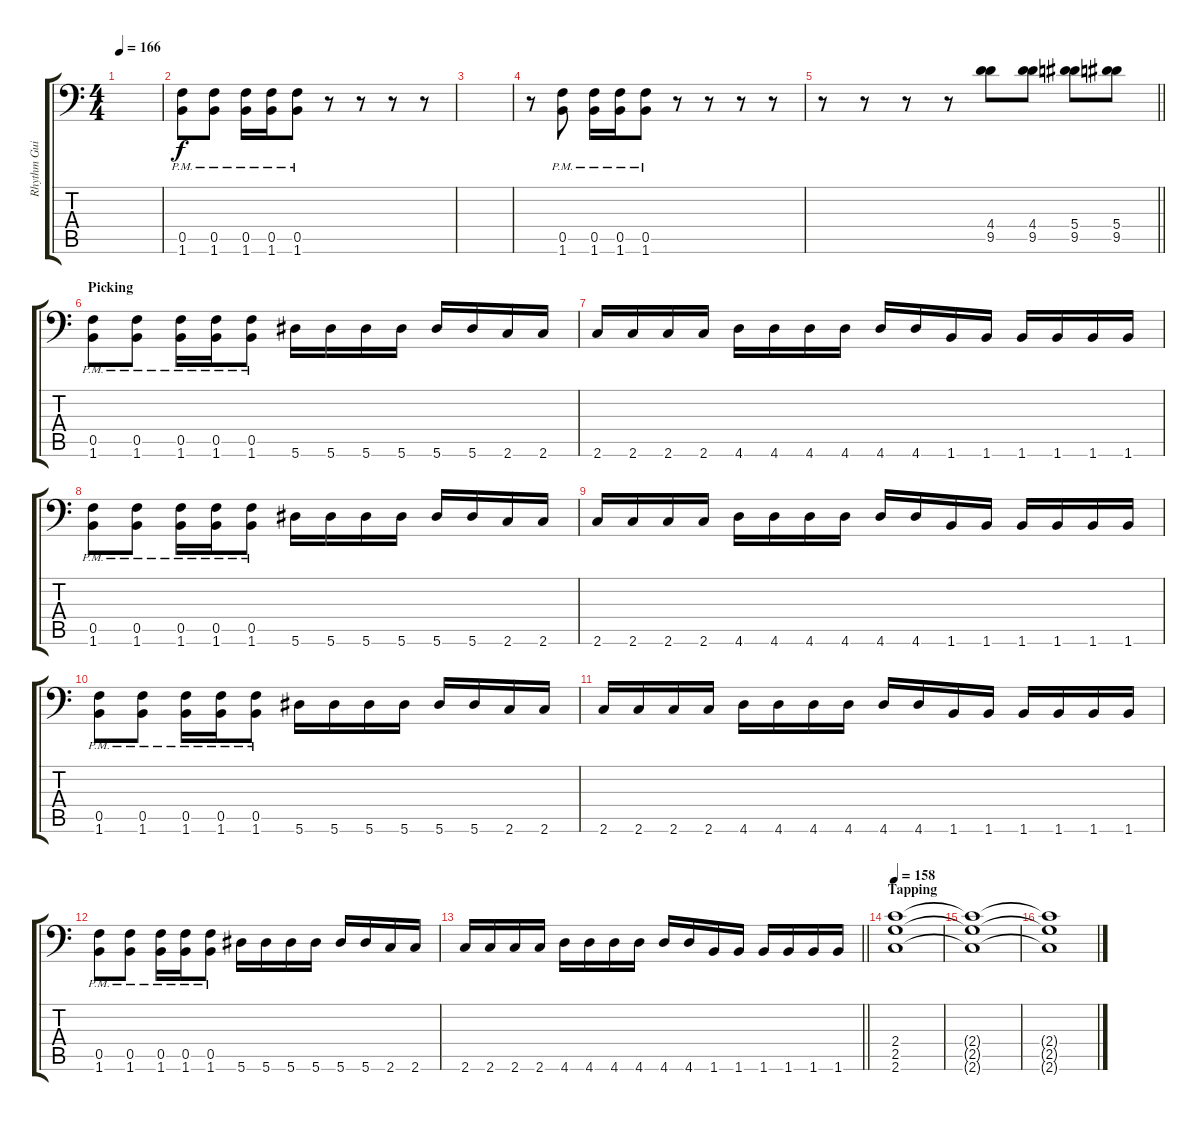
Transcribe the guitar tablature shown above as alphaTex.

\track ("Rhythm Guitar" "Rhythm Gui") {instrument distortionguitar}
\staff {score tabs}
\tuning (C4 G3 Eb3 Bb2 F2 Bb1) {hide}
\ts (4 4)
\tempo 166
\clef f4
\ks c
|
(0.5{pm} 1.6{pm}).8 (0.5{pm} 1.6{pm}).8 (0.5{pm} 1.6{pm}).16 (0.5{pm} 1.6{pm}).16 (0.5{pm} 1.6{pm}).8 r.8 r.8 r.8 r.8 |
|
r.8 (0.5{pm} 1.6{pm}).8 (0.5{pm} 1.6{pm}).16 (0.5{pm} 1.6{pm}).16 (0.5{pm} 1.6{pm}).8 r.8 r.8 r.8 r.8 |
\barLineRight lightlight
r.8 r.8 r.8 r.8 (4.4 9.5).8 (4.4 9.5).8 (5.4 9.5).8 (5.4 9.5).8 |
\section ("" "Picking")
(0.5{pm} 1.6{pm}).8 (0.5{pm} 1.6{pm}).8 (0.5{pm} 1.6{pm}).16 (0.5{pm} 1.6{pm}).16 (0.5{pm} 1.6{pm}).8 5.6.16 5.6.16 5.6.16 5.6.16 5.6.16 5.6.16 2.6.16 2.6.16 |
2.6.16 2.6.16 2.6.16 2.6.16 4.6.16 4.6.16 4.6.16 4.6.16 4.6.16 4.6.16 1.6.16 1.6.16 1.6.16 1.6.16 1.6.16 1.6.16 |
(0.5{pm} 1.6{pm}).8 (0.5{pm} 1.6{pm}).8 (0.5{pm} 1.6{pm}).16 (0.5{pm} 1.6{pm}).16 (0.5{pm} 1.6{pm}).8 5.6.16 5.6.16 5.6.16 5.6.16 5.6.16 5.6.16 2.6.16 2.6.16 |
2.6.16 2.6.16 2.6.16 2.6.16 4.6.16 4.6.16 4.6.16 4.6.16 4.6.16 4.6.16 1.6.16 1.6.16 1.6.16 1.6.16 1.6.16 1.6.16 |
(0.5{pm} 1.6{pm}).8 (0.5{pm} 1.6{pm}).8 (0.5{pm} 1.6{pm}).16 (0.5{pm} 1.6{pm}).16 (0.5{pm} 1.6{pm}).8 5.6.16 5.6.16 5.6.16 5.6.16 5.6.16 5.6.16 2.6.16 2.6.16 |
2.6.16 2.6.16 2.6.16 2.6.16 4.6.16 4.6.16 4.6.16 4.6.16 4.6.16 4.6.16 1.6.16 1.6.16 1.6.16 1.6.16 1.6.16 1.6.16 |
(0.5{pm} 1.6{pm}).8 (0.5{pm} 1.6{pm}).8 (0.5{pm} 1.6{pm}).16 (0.5{pm} 1.6{pm}).16 (0.5{pm} 1.6{pm}).8 5.6.16 5.6.16 5.6.16 5.6.16 5.6.16 5.6.16 2.6.16 2.6.16 |
\barLineRight lightlight
2.6.16 2.6.16 2.6.16 2.6.16 4.6.16 4.6.16 4.6.16 4.6.16 4.6.16 4.6.16 1.6.16 1.6.16 1.6.16 1.6.16 1.6.16 1.6.16 |
\section ("" "Tapping")
\tempo 158
(2.4 2.5 2.6).1 |
(2.4{t} 2.5{t} 2.6{t}).1 |
(2.4{t} 2.5{t} 2.6{t}).1
